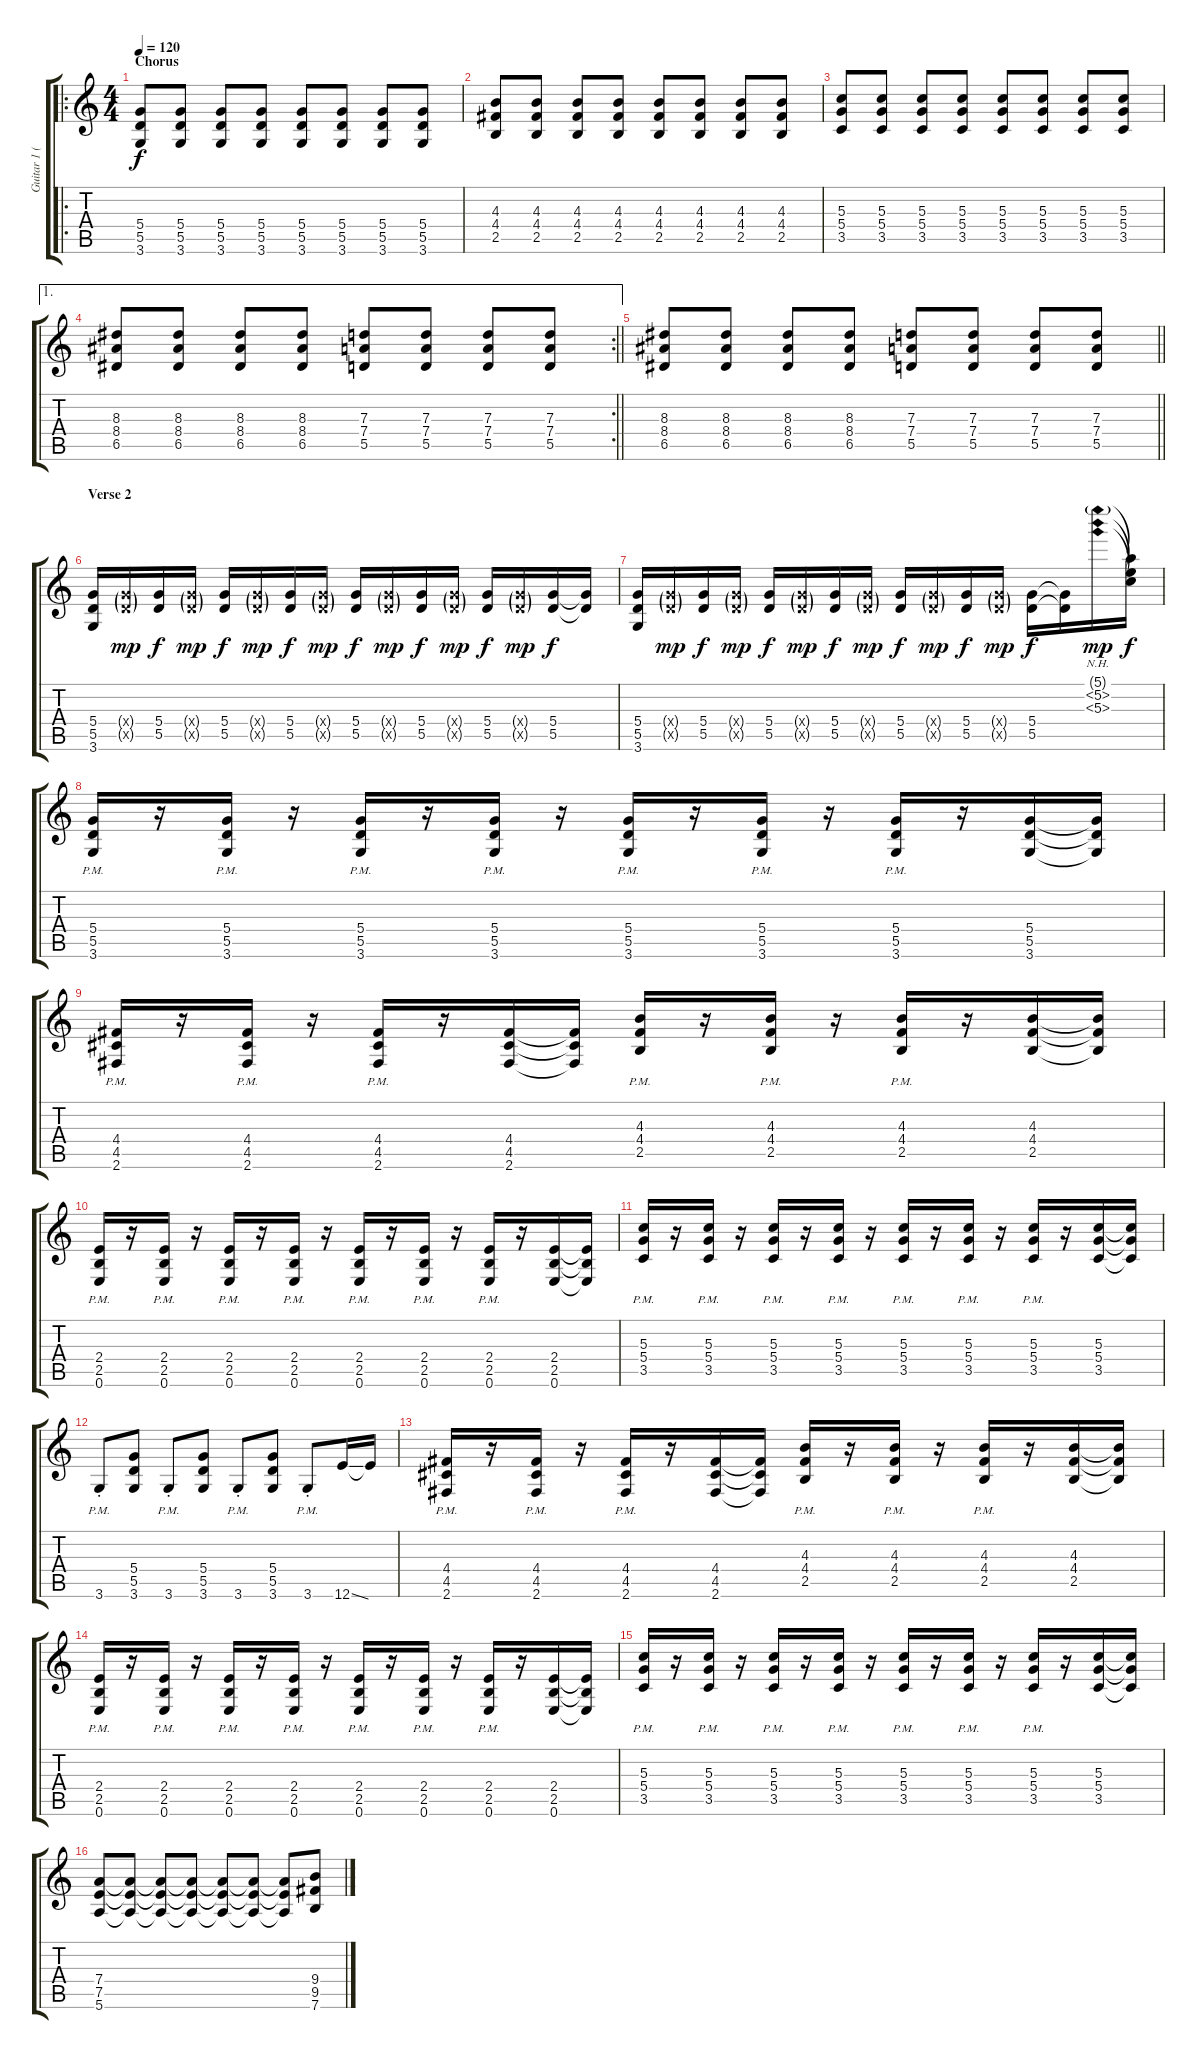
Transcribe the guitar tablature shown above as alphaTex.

\track ("Guitar 1 (Toro)" "Guitar 1 (") {instrument overdrivenguitar}
\staff {score tabs}
\tuning (E4 B3 G3 D3 A2 E2) {hide}
\ro
\ts (4 4)
\section ("" "Chorus")
\tempo 120
\clef g2
\ks c
(5.4 5.5 3.6).8{dy f} (5.4 5.5 3.6).8 (5.4 5.5 3.6).8 (5.4 5.5 3.6).8 (5.4 5.5 3.6).8 (5.4 5.5 3.6).8 (5.4 5.5 3.6).8 (5.4 5.5 3.6).8 |
(4.3 4.4 2.5).8 (4.3 4.4 2.5).8 (4.3 4.4 2.5).8 (4.3 4.4 2.5).8 (4.3 4.4 2.5).8 (4.3 4.4 2.5).8 (4.3 4.4 2.5).8 (4.3 4.4 2.5).8 |
(5.3 5.4 3.5).8 (5.3 5.4 3.5).8 (5.3 5.4 3.5).8 (5.3 5.4 3.5).8 (5.3 5.4 3.5).8 (5.3 5.4 3.5).8 (5.3 5.4 3.5).8 (5.3 5.4 3.5).8 |
\ae 1
\rc 2
\barLineRight lightlight
(8.3 8.4 6.5).8 (8.3 8.4 6.5).8 (8.3 8.4 6.5).8 (8.3 8.4 6.5).8 (7.3 7.4 5.5).8 (7.3 7.4 5.5).8 (7.3 7.4 5.5).8 (7.3 7.4 5.5).8 |
\barLineRight lightlight
(8.3 8.4 6.5).8 (8.3 8.4 6.5).8 (8.3 8.4 6.5).8 (8.3 8.4 6.5).8 (7.3 7.4 5.5).8 (7.3 7.4 5.5).8 (7.3 7.4 5.5).8 (7.3 7.4 5.5).8 |
\section ("" "Verse 2")
(5.4 5.5 3.6).16{instrument overdrivenguitar} (5.4{g x} 5.5{g x}).16{dy mp} (5.4 5.5).16{dy f} (5.4{g x} 5.5{g x}).16{dy mp} (5.4 5.5).16{dy f} (5.4{g x} 5.5{g x}).16{dy mp} (5.4 5.5).16{dy f} (5.4{g x} 5.5{g x}).16{dy mp} (5.4 5.5).16{dy f} (5.4{g x} 5.5{g x}).16{dy mp} (5.4 5.5).16{dy f} (5.4{g x} 5.5{g x}).16{dy mp} (5.4 5.5).16{dy f} (5.4{g x} 5.5{g x}).16{dy mp} (5.4 5.5).16{dy f} (5.4{t} 5.5{t}).16 |
(5.4 5.5 3.6).16{instrument overdrivenguitar} (5.4{g x} 5.5{g x}).16{dy mp} (5.4 5.5).16{dy f} (5.4{g x} 5.5{g x}).16{dy mp} (5.4 5.5).16{dy f} (5.4{g x} 5.5{g x}).16{dy mp} (5.4 5.5).16{dy f} (5.4{g x} 5.5{g x}).16{dy mp} (5.4 5.5).16{dy f} (5.4{g x} 5.5{g x}).16{dy mp} (5.4 5.5).16{dy f} (5.4{g x} 5.5{g x}).16{dy mp} (5.4 5.5).16{dy f} (5.4{t} 5.5{t}).16 (5.1{nh g} 5.2{nh} 5.3{nh}).16{dy mp} (5.1{t} 5.2{t} 5.3{t}).16{dy f} |
(5.4{pm} 5.5{pm} 3.6{pm}).16 r.16 (5.4{pm} 5.5{pm} 3.6{pm}).16 r.16 (5.4{pm} 5.5{pm} 3.6{pm}).16 r.16 (5.4{pm} 5.5{pm} 3.6{pm}).16 r.16 (5.4{pm} 5.5{pm} 3.6{pm}).16 r.16 (5.4{pm} 5.5{pm} 3.6{pm}).16 r.16 (5.4{pm} 5.5{pm} 3.6{pm}).16 r.16 (5.4 5.5 3.6).16 (5.4{t} 5.5{t} 3.6{t}).16 |
(4.4{pm} 4.5{pm} 2.6{pm}).16 r.16 (4.4{pm} 4.5{pm} 2.6{pm}).16 r.16 (4.4{pm} 4.5{pm} 2.6{pm}).16 r.16 (4.4 4.5 2.6).16 (4.4{t} 4.5{t} 2.6{t}).16 (4.3{pm} 4.4{pm} 2.5{pm}).16 r.16 (4.3{pm} 4.4{pm} 2.5{pm}).16 r.16 (4.3{pm} 4.4{pm} 2.5{pm}).16 r.16 (4.3 4.4 2.5).16 (4.3{t} 4.4{t} 2.5{t}).16 |
(2.4{pm} 2.5{pm} 0.6{pm}).16 r.16 (2.4{pm} 2.5{pm} 0.6{pm}).16 r.16 (2.4{pm} 2.5{pm} 0.6{pm}).16 r.16 (2.4{pm} 2.5{pm} 0.6{pm}).16 r.16 (2.4{pm} 2.5{pm} 0.6{pm}).16 r.16 (2.4{pm} 2.5{pm} 0.6{pm}).16 r.16 (2.4{pm} 2.5{pm} 0.6{pm}).16 r.16 (2.4 2.5 0.6).16 (2.4{t} 2.5{t} 0.6{t}).16 |
(5.3 5.4{pm} 3.5{pm}).16 r.16 (5.3{pm} 5.4{pm} 3.5{pm}).16 r.16 (5.3{pm} 5.4{pm} 3.5{pm}).16 r.16 (5.3{pm} 5.4{pm} 3.5{pm}).16 r.16 (5.3{pm} 5.4{pm} 3.5{pm}).16 r.16 (5.3{pm} 5.4{pm} 3.5{pm}).16 r.16 (5.3{pm} 5.4{pm} 3.5{pm}).16 r.16 (5.3 5.4 3.5).16 (5.3{t} 5.4{t} 3.5{t}).16 |
3.6{pm st}.8 (5.4 5.5 3.6).8 3.6{pm st}.8 (5.4 5.5 3.6).8 3.6{pm st}.8 (5.4 5.5 3.6).8 3.6{pm st}.8 12.6{ss}.16 12.6{t}.16 |
(4.4{pm} 4.5{pm} 2.6{pm}).16 r.16 (4.4{pm} 4.5{pm} 2.6{pm}).16 r.16 (4.4{pm} 4.5{pm} 2.6{pm}).16 r.16 (4.4 4.5 2.6).16 (4.4{t} 4.5{t} 2.6{t}).16 (4.3{pm} 4.4{pm} 2.5{pm}).16 r.16 (4.3{pm} 4.4{pm} 2.5{pm}).16 r.16 (4.3{pm} 4.4{pm} 2.5{pm}).16 r.16 (4.3 4.4 2.5).16 (4.3{t} 4.4{t} 2.5{t}).16 |
(2.4{pm} 2.5{pm} 0.6{pm}).16 r.16 (2.4{pm} 2.5{pm} 0.6{pm}).16 r.16 (2.4{pm} 2.5{pm} 0.6{pm}).16 r.16 (2.4{pm} 2.5{pm} 0.6{pm}).16 r.16 (2.4{pm} 2.5{pm} 0.6{pm}).16 r.16 (2.4{pm} 2.5{pm} 0.6{pm}).16 r.16 (2.4{pm} 2.5{pm} 0.6{pm}).16 r.16 (2.4 2.5 0.6).16 (2.4{t} 2.5{t} 0.6{t}).16 |
(5.3 5.4{pm} 3.5{pm}).16 r.16 (5.3{pm} 5.4{pm} 3.5{pm}).16 r.16 (5.3{pm} 5.4{pm} 3.5{pm}).16 r.16 (5.3{pm} 5.4{pm} 3.5{pm}).16 r.16 (5.3{pm} 5.4{pm} 3.5{pm}).16 r.16 (5.3{pm} 5.4{pm} 3.5{pm}).16 r.16 (5.3{pm} 5.4{pm} 3.5{pm}).16 r.16 (5.3 5.4 3.5).16 (5.3{t} 5.4{t} 3.5{t}).16 |
(7.4 7.5 5.6).8 (7.4{t} 7.5{t} 5.6{t}).8 (7.4{t} 7.5{t} 5.6{t}).8 (7.4{t} 7.5{t} 5.6{t}).8 (7.4{t} 7.5{t} 5.6{t}).8 (7.4{t} 7.5{t} 5.6{t}).8 (7.4{t} 7.5{t} 5.6{t}).8 (9.4 9.5 7.6).8
